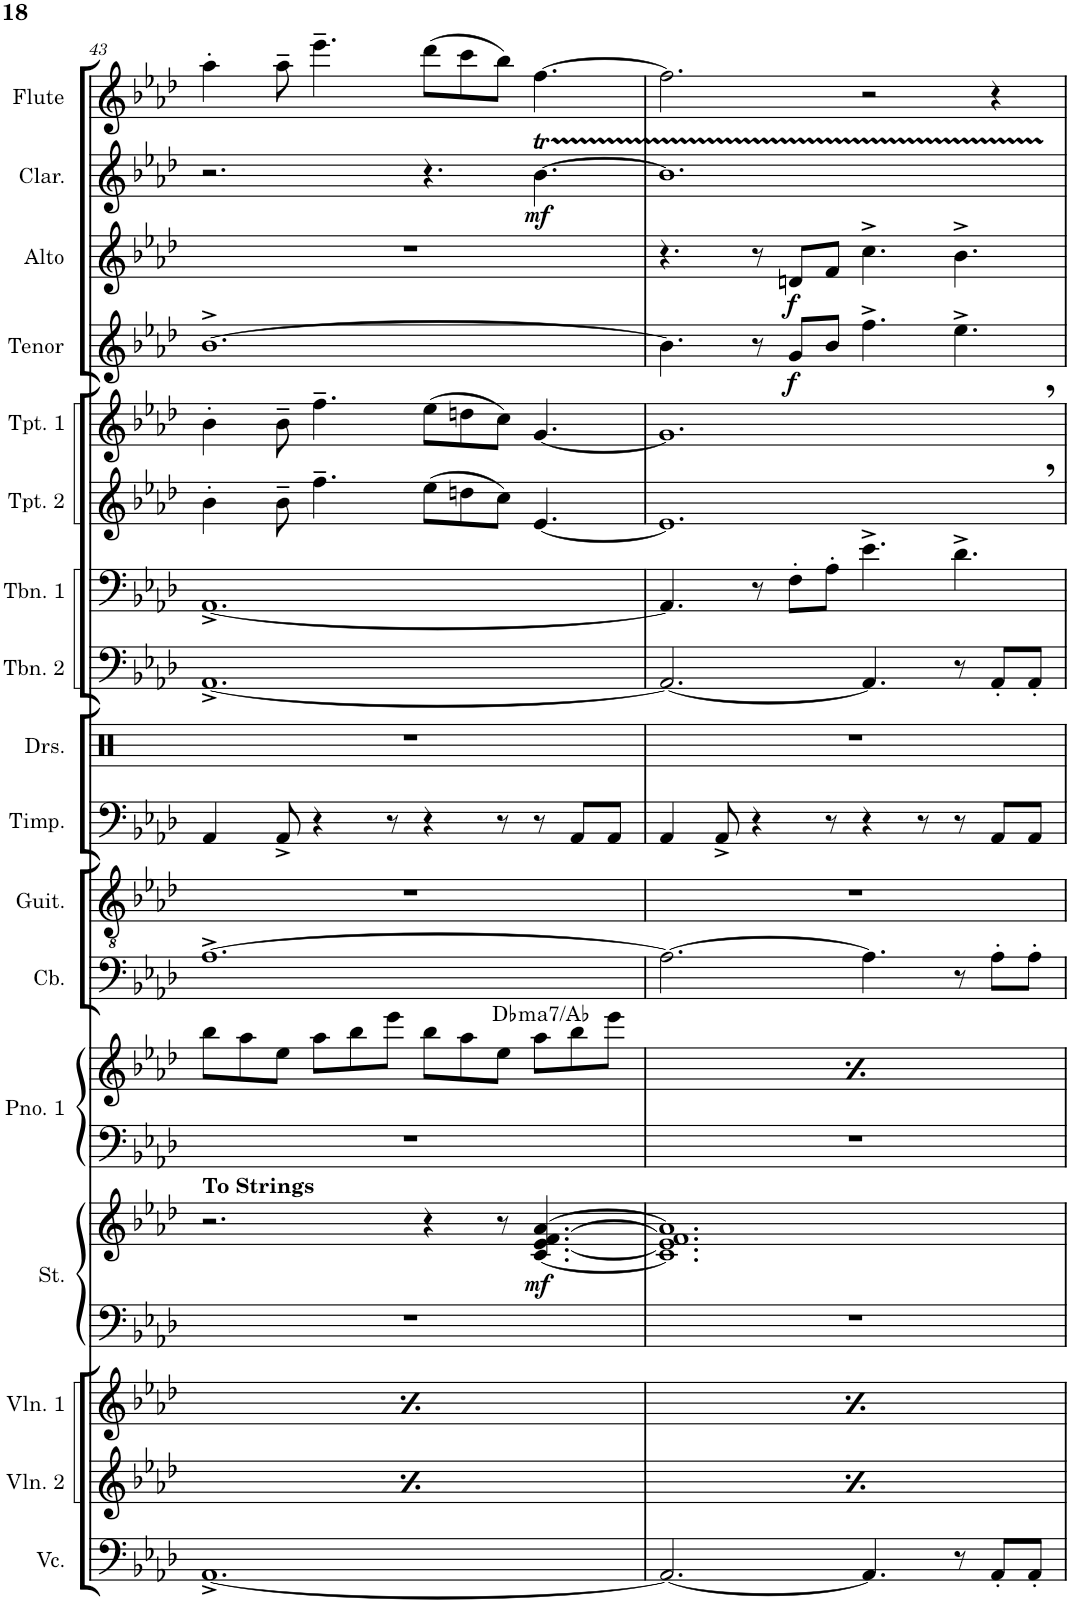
**kern	**kern	**kern	**kern	**kern	**dynam	**kern	**kern	**harte	**kern	**kern	**kern	**kern	**kern	**kern	**kern	**kern	**kern	**dynam	**kern	**dynam	**kern	**dynam	**kern
*part17	*part16	*part15	*part14	*part14	*part14	*part13	*part13	*part13	*part12	*part11	*part10	*part9	*part8	*part7	*part6	*part5	*part4	*part4	*part3	*part3	*part2	*part2	*part1
*staff19	*staff18	*staff17	*staff16	*staff15	*staff15/16	*staff14	*staff13	*	*staff12	*staff11	*staff10	*staff9	*staff8	*staff7	*staff6	*staff5	*staff4	*staff4	*staff3	*staff3	*staff2	*staff2	*staff1
*I"Violoncello	*I"Violin 2	*I"Violin 1	*I"Piano 2	*	*	*I"Piano 1	*	*	*I"Bass	*I"Guitar	*I"Percussion	*I"Drumset	*I"Trombone 2	*I"Trombone 1	*I"Trumpet 2	*I"Trumpet 1	*I"REED 4 (Tenor Sax)	*	*I"REED 3 (Alto Sax, Flute)	*	*I"REED 2 (Clarinet)	*	*I"REED 1 (Flute, Bari Sax)
*I'Vc.	*I'Vln. 2	*I'Vln. 1	*I'Pno. 2	*	*	*I'Pno. 1	*	*	*I'Bass	*I'Guit.	*I'Perc.	*I'Drs.	*I'Tbn. 2	*I'Tbn. 1	*I'Tpt. 2	*I'Tpt. 1	*I'Tenor	*	*I'Alto	*	*I'Clar.	*	*I'Flute
!!LO:PB:g=z
*clefF4	*clefG2	*clefG2	*clefF4	*clefG2	*	*clefF4	*clefG2	*	*clefF4	*clefGv2	*clefF4	*clefX	*clefF4	*clefF4	*clefG2	*clefG2	*clefG2	*	*clefG2	*	*clefG2	*	*clefG2
*	*	*	*	*	*	*	*	*	*Trd7c12	*	*	*	*	*	*Trd1c2	*Trd1c2	*Trd8c14	*	*Trd5c9	*	*Trd1c2	*	*
*k[b-e-a-d-]	*k[b-e-a-d-]	*k[b-e-a-d-]	*k[b-e-a-d-]	*k[b-e-a-d-]	*	*k[b-e-a-d-]	*k[b-e-a-d-]	*	*k[b-e-a-d-]	*k[b-e-a-d-]	*k[b-e-a-d-]	*k[]	*k[b-e-a-d-]	*k[b-e-a-d-]	*k[b-e-a-d-]	*k[b-e-a-d-]	*k[b-e-a-d-]	*	*k[b-e-a-d-]	*	*k[b-e-a-d-]	*	*k[b-e-a-d-]
*M12/8	*M12/8	*M12/8	*M12/8	*M12/8	*	*M12/8	*M12/8	*	*M12/8	*M12/8	*M12/8	*M12/8	*M12/8	*M12/8	*M12/8	*M12/8	*M12/8	*	*M12/8	*	*M12/8	*	*M12/8
=43	=43	=43	=43	=43	=43	=43	=43	=43	=43	=43	=43	=43	=43	=43	=43	=43	=43	=43	=43	=43	=43	=43	=43
!	!	!	!	!LO:TX:a:B:t=To Strings	!	!	!	!	!	!	!	!	!	!	!	!	!	!	!	!	!	!	!
!	!	!LO:TX:a:t=arco	!	!	!	!	!	!	!	!	!	!	!	!	!	!	!	!	!	!	!	!	!
!	!LO:TX:a:t=arco	!	!	!	!	!	!	!	!	!	!	!	!	!	!	!	!	!	!	!	!	!	!
[1.AA-^	(8bb-\L	(8bb-\L	1.r	2.r	.	1.r	8bb-\L	.	[1.A-^	1.r	4RAA/	1.r	[1.AA-^	[1.AA-^	4b-'\	4b-'\	[1.b-^	.	1.r	.	2.r	.	4aa-'\
.	8aa-\	8aa-\	.	.	.	.	8aa-\	.	.	.	.	.	.	.	.	.	.	.	.	.	.	.	.
.	8ee-\J)	8ee-\J)	.	.	.	.	8ee-\J	.	.	.	8RAA^/	.	.	.	8b-~\	8b-~\	.	.	.	.	.	.	8aa-~\
.	(8aa-\L	(8aa-\L	.	.	.	.	8aa-\L	.	.	.	4r	.	.	.	4.ff~\	4.ff~\	.	.	.	.	.	.	4.eee-~\
.	8bb-\	8bb-\	.	.	.	.	8bb-\	.	.	.	.	.	.	.	.	.	.	.	.	.	.	.	.
.	8eee-\J)	8eee-\J)	.	.	.	.	8eee-\J	.	.	.	8r	.	.	.	.	.	.	.	.	.	.	.	.
.	(8bb-\L	(8bb-\L	.	4r	.	.	8bb-\L	.	.	.	4r	.	.	.	(8ee-\L	(8ee-\L	.	.	.	.	4.r	.	(8ddd-\L
.	8aa-\	8aa-\	.	.	.	.	8aa-\	.	.	.	.	.	.	.	8ddn\	8ddn\	.	.	.	.	.	.	8ccc\
.	8ee-\J)	8ee-\J)	.	8r	.	.	8ee-\J	.	.	.	8r	.	.	.	8cc\J)	8cc\J)	.	.	.	.	.	.	8bb-\J)
!	!	!	!	!	!LO:DY:b	!	!	!LO:H:kt=ma7	!	!	!	!	!	!	!	!	!	!	!	!	!	!LO:DY:b	!
.	(8aa-\L	(8aa-\L	.	[4.c/ [4.e-/ [4.f/ [4.a-/	mf	.	8aa-\L	Db:maj7/5	.	.	8r	.	.	.	[4.e-/	[4.g/	.	.	.	.	[4.b-T\	mf	[4.ff\
.	8bb-\	8bb-\	.	.	.	.	8bb-\	.	.	.	8RAA/L	.	.	.	.	.	.	.	.	.	.	.	.
.	8eee-\J)	8eee-\J)	.	.	.	.	8eee-\J	.	.	.	8RAA/J	.	.	.	.	.	.	.	.	.	.	.	.
=44	=44	=44	=44	=44	=44	=44	=44	=44	=44	=44	=44	=44	=44	=44	=44	=44	=44	=44	=44	=44	=44	=44	=44
!	!	!LO:TX:a:t=arco	!	!	!	!	!	!	!	!	!	!	!	!	!	!	!	!	!	!	!	!	!
!	!LO:TX:a:t=arco	!	!	!	!	!	!	!	!	!	!	!	!	!	!	!	!	!	!	!	!	!	!
2.AA-/_	(8bb-\L	(8bb-\L	1.r	1.c] 1.e-] 1.f] 1.a-]	.	1.r	8bb-\L	.	2.A-\_	1.r	4RAA/	1.r	2.AA-/_	4.AA-/]	1.e-,]	1.g,]	4.b-\]	.	4.r	.	1.b-TTT]	.	2.ff\]
.	8aa-\	8aa-\	.	.	.	.	8aa-\	.	.	.	.	.	.	.	.	.	.	.	.	.	.	.	.
.	8ee-\J)	8ee-\J)	.	.	.	.	8ee-\J	.	.	.	8RAA^/	.	.	.	.	.	.	.	.	.	.	.	.
.	(8aa-\L	(8aa-\L	.	.	.	.	8aa-\L	.	.	.	4r	.	.	8r	.	.	8r	.	8r	.	.	.	.
!	!	!	!	!	!	!	!	!	!	!	!	!	!	!	!	!	!	!LO:DY:b	!	!LO:DY:b	!	!	!
.	8bb-\	8bb-\	.	.	.	.	8bb-\	.	.	.	.	.	.	8F'\L	.	.	8g/L	f	8dn/L	f	.	.	.
.	8eee-\J)	8eee-\J)	.	.	.	.	8eee-\J	.	.	.	8r	.	.	8A-'\J	.	.	8b-/J	.	8f/J	.	.	.	.
4.AA-/]	(8bb-\L	(8bb-\L	.	.	.	.	8bb-\L	.	4.A-\]	.	4r	.	4.AA-/]	4.e-^\	.	.	4.ff^\	.	4.cc^\	.	.	.	2r
.	8aa-\	8aa-\	.	.	.	.	8aa-\	.	.	.	.	.	.	.	.	.	.	.	.	.	.	.	.
.	8ee-\J)	8ee-\J)	.	.	.	.	8ee-\J	.	.	.	8r	.	.	.	.	.	.	.	.	.	.	.	.
!	!	!	!	!	!	!	!	!LO:H:kt=ma7	!	!	!	!	!	!	!	!	!	!	!	!	!	!	!
8r	(8aa-\L	(8aa-\L	.	.	.	.	8aa-\L	Db:maj7/5	8r	.	8r	.	8r	4.d-^\	.	.	4.ee-^\	.	4.b-^\	.	.	.	.
8AA-'/L	8bb-\	8bb-\	.	.	.	.	8bb-\	.	8A-'\L	.	8RAA/L	.	8AA-'/L	.	.	.	.	.	.	.	.	.	4r
8AA-'/J	8eee-\J)	8eee-\J)	.	.	.	.	8eee-\J	.	8A-'\J	.	8RAA/J	.	8AA-'/J	.	.	.	.	.	.	.	.	.	.
=	=	=	=	=	=	=	=	=	=	=	=	=	=	=	=	=	=	=	=	=	=	=	=
*-	*-	*-	*-	*-	*-	*-	*-	*-	*-	*-	*-	*-	*-	*-	*-	*-	*-	*-	*-	*-	*-	*-	*-
